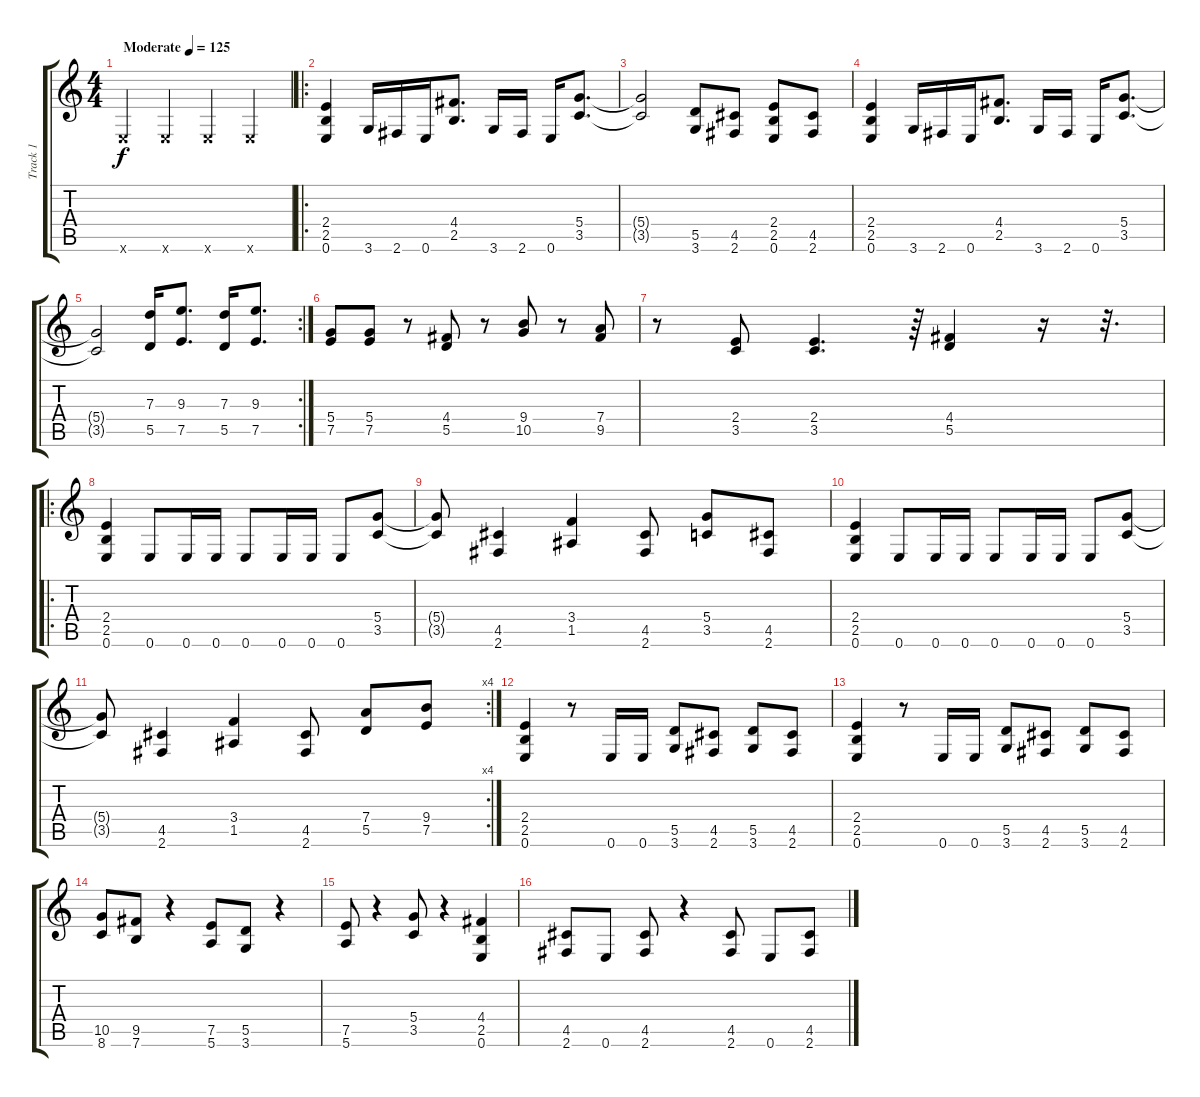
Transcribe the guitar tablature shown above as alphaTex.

\track ("Track 1" "Track 1") {instrument distortionguitar}
\staff {score tabs}
\tuning (E4 B3 G3 D3 A2 E2) {hide}
\ts (4 4)
\tempo (125 "Moderate")
\clef g2
\ks c
0.6{x}.4{dy f instrument distortionguitar} 0.6{x}.4 0.6{x}.4 0.6{x}.4 |
\ro
(2.4 2.5 0.6).4 3.6.16 2.6.16 0.6.16 (4.4 2.5).8{d} 3.6.16 2.6.16 0.6.16 (5.4 3.5).8{d} |
(5.4{t} 3.5{t}).2 (5.5 3.6).8 (4.5 2.6).8 (2.4 2.5 0.6).8 (4.5 2.6).8 |
(2.4 2.5 0.6).4 3.6.16 2.6.16 0.6.16 (4.4 2.5).8{d} 3.6.16 2.6.16 0.6.16 (5.4 3.5).8{d} |
\rc 2
(5.4{t} 3.5{t}).2 (7.3 5.5).16 (9.3 7.5).8{d} (7.3 5.5).16 (9.3 7.5).8{d} |
(5.4 7.5).8 (5.4 7.5).8 r.8 (4.4 5.5).8 r.8 (9.4 10.5).8 r.8 (7.4 9.5).8 |
r.8 (2.4 3.5).8 (2.4 3.5).4{d} r.64 (4.4 5.5).4 r.16 r.32{d} |
\ro
(2.4 2.5 0.6).4 0.6.8 0.6.16 0.6.16 0.6.8 0.6.16 0.6.16 0.6.8 (5.4 3.5).8 |
(5.4{t} 3.5{t}).8 (4.5 2.6).4 (3.4 1.5).4 (4.5 2.6).8 (5.4 3.5).8 (4.5 2.6).8 |
(2.4 2.5 0.6).4 0.6.8 0.6.16 0.6.16 0.6.8 0.6.16 0.6.16 0.6.8 (5.4 3.5).8 |
\rc 4
(5.4{t} 3.5{t}).8 (4.5 2.6).4 (3.4 1.5).4 (4.5 2.6).8 (7.4 5.5).8 (9.4 7.5).8 |
(2.4 2.5 0.6).4 r.8 0.6.16 0.6.16 (5.5 3.6).8 (4.5 2.6).8 (5.5 3.6).8 (4.5 2.6).8 |
(2.4 2.5 0.6).4 r.8 0.6.16 0.6.16 (5.5 3.6).8 (4.5 2.6).8 (5.5 3.6).8 (4.5 2.6).8 |
(10.5 8.6).8 (9.5 7.6).8 r.4 (7.5 5.6).8 (5.5 3.6).8 r.4 |
(7.5 5.6).8 r.4 (5.4 3.5).8 r.4 (4.4 2.5 0.6).4 |
(4.5 2.6).8 0.6.8 (4.5 2.6).8 r.4 (4.5 2.6).8 0.6.8 (4.5 2.6).8
